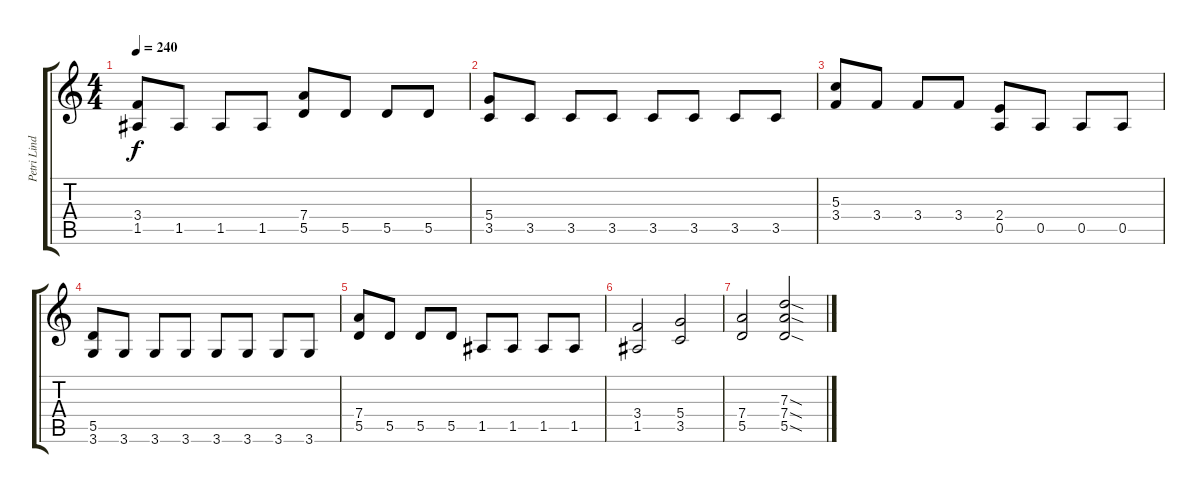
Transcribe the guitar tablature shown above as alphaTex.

\track ("Petri Lindroos" "Petri Lind") {instrument distortionguitar}
\staff {score tabs}
\tuning (E4 B3 G3 D3 A2 E2) {hide}
\ts (4 4)
\tempo 240
\clef g2
\ks c
(3.4 1.5).8{dy f} 1.5.8 1.5.8 1.5.8 (7.4 5.5).8 5.5.8 5.5.8 5.5.8 |
(5.4 3.5).8 3.5.8 3.5.8 3.5.8 3.5.8 3.5.8 3.5.8 3.5.8 |
(5.3 3.4).8 3.4.8 3.4.8 3.4.8 (2.4 0.5).8 0.5.8 0.5.8 0.5.8 |
(5.5 3.6).8 3.6.8 3.6.8 3.6.8 3.6.8 3.6.8 3.6.8 3.6.8 |
(7.4 5.5).8 5.5.8 5.5.8 5.5.8 1.5.8 1.5.8 1.5.8 1.5.8 |
(3.4 1.5).2 (5.4 3.5).2 |
(7.4 5.5).2 (7.3{sod} 7.4{sod} 5.5{sod}).2
